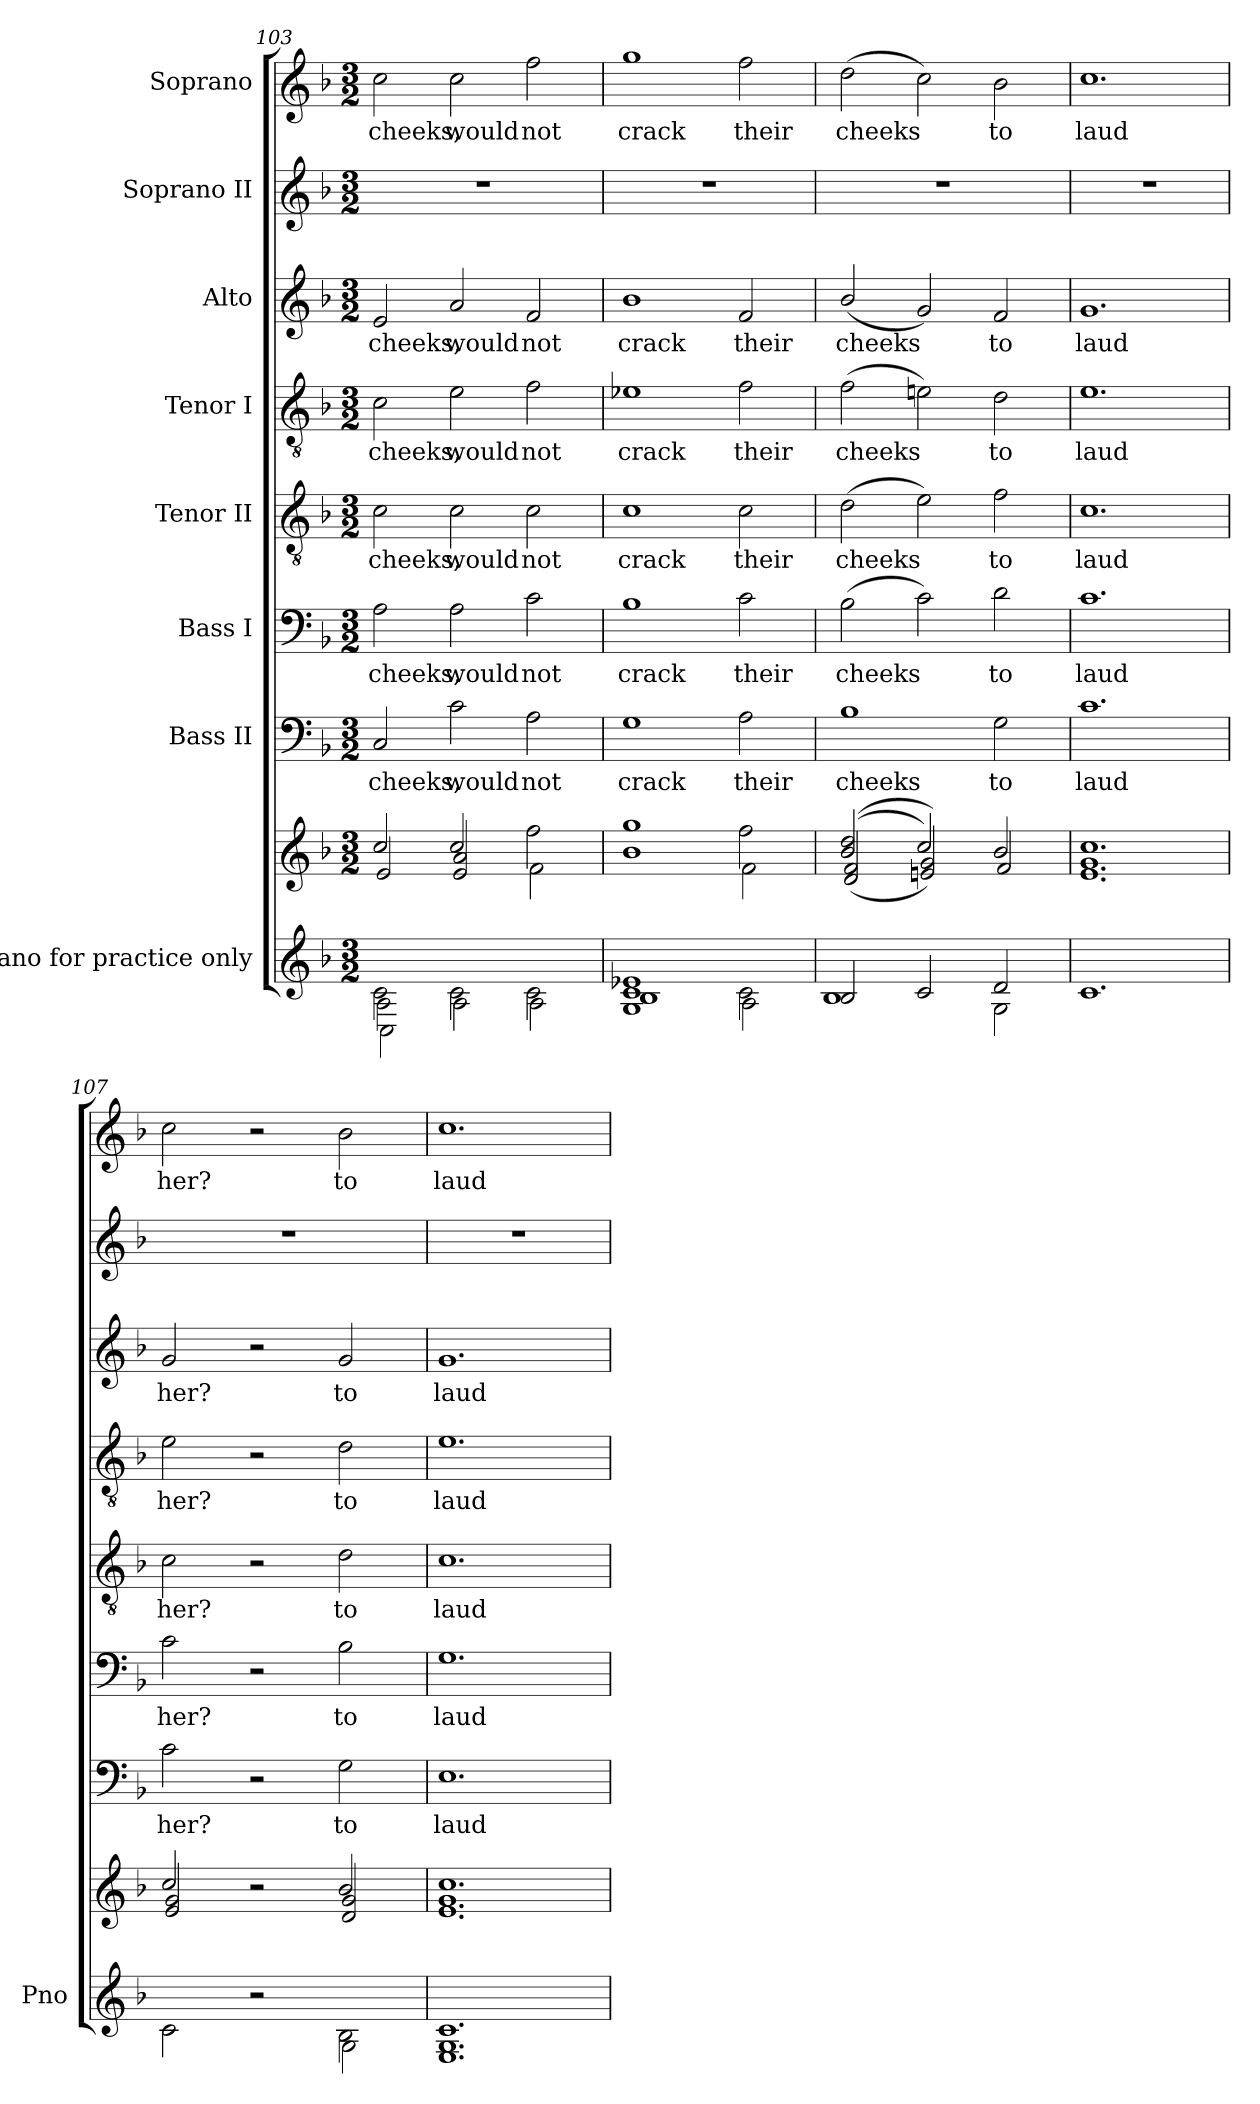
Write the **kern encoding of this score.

**kern	**kern	**kern	**text	**kern	**text	**kern	**text	**kern	**text	**kern	**text	**kern	**kern	**text
*part8	*part8	*part7	*part7	*part6	*part6	*part5	*part5	*part4	*part4	*part3	*part3	*part2	*part1	*part1
*staff9	*staff8	*staff7	*staff7	*staff6	*staff6	*staff5	*staff5	*staff4	*staff4	*staff3	*staff3	*staff2	*staff1	*staff1
*I"Piano for practice only	*	*I"Bass II	*	*I"Bass I	*	*I"Tenor II	*	*I"Tenor I	*	*I"Alto	*	*I"Soprano II	*I"Soprano	*
*I'Pno	*	*	*	*	*	*	*	*	*	*	*	*	*	*
*clefG2	*clefG2	*clefF4	*	*clefF4	*	*clefGv2	*	*clefGv2	*	*clefG2	*	*clefG2	*clefG2	*
*k[b-]	*k[b-]	*k[b-]	*	*k[b-]	*	*k[b-]	*	*k[b-]	*	*k[b-]	*	*k[b-]	*k[b-]	*
*M3/2	*M3/2	*M3/2	*	*M3/2	*	*M3/2	*	*M3/2	*	*M3/2	*	*M3/2	*M3/2	*
=103	=103	=103	=103	=103	=103	=103	=103	=103	=103	=103	=103	=103	=103	=103
*^	*^	*	*	*	*	*	*	*	*	*	*	*	*	*
*	*^	*	*	*	*	*	*	*	*	*	*	*	*	*	*	*
!	!	!	!	!	!	!LO:LY:b	!	!LO:LY:b	!	!LO:LY:b	!	!LO:LY:b	!	!LO:LY:b	!	!	!LO:LY:b
2c\	2A\	2C\	2cc/	2e/	2C/	cheeks,	2A\	cheeks,	2c\	cheeks,	2c\	cheeks,	2e/	cheeks,	1.r	2cc\	cheeks,
!	!	!	!	!	!	!LO:LY:b	!	!LO:LY:b	!	!LO:LY:b	!	!LO:LY:b	!	!LO:LY:b	!	!	!LO:LY:b
2c\	2A\	2ryy	2cc/	2e/ 2a/	2c\	would	2A\	would	2c\	would	2e\	would	2a/	would	.	2cc\	would
!	!	!	!	!	!	!LO:LY:b	!	!LO:LY:b	!	!LO:LY:b	!	!LO:LY:b	!	!LO:LY:b	!	!	!LO:LY:b
2c\	2ryy	2A\	2ff\	2f\	2A\	not	2c\	not	2c\	not	2f\	not	2f/	not	.	2ff\	not
!!LO:LB:g=z
=104	=104	=104	=104	=104	=104	=104	=104	=104	=104	=104	=104	=104	=104	=104	=104	=104	=104
*	*	*^	*	*	*	*	*	*	*	*	*	*	*	*	*	*	*
!	!	!	!	!	!	!	!LO:LY:b	!	!LO:LY:b	!	!LO:LY:b	!	!LO:LY:b	!	!LO:LY:b	!	!	!LO:LY:b
1e-X	1c	1B-	1G	1gg	1b-	1G	crack	1B-	crack	1c	crack	1e-X	crack	1b-	crack	1.r	1gg	crack
!	!	!	!	!	!	!	!LO:LY:b	!	!LO:LY:b	!	!LO:LY:b	!	!LO:LY:b	!	!LO:LY:b	!	!	!LO:LY:b
2c\	2A\	2ryy	2ryy	2ff\	2f\	2A\	their	2c\	their	2c\	their	2f\	their	2f/	their	.	2ff\	their
=105	=105	=105	=105	=105	=105	=105	=105	=105	=105	=105	=105	=105	=105	=105	=105	=105	=105	=105
!	!	!	!	!	!	!	!LO:LY:b	!	!LO:LY:b	!	!LO:LY:b	!	!LO:LY:b	!	!LO:LY:b	!	!	!LO:LY:b
*	*v	*v	*v	*	*	*	*	*	*	*	*	*	*	*	*	*	*	*
2B-/	1B-	((>2b-/ 2dd/	(<2d/ 2f/	1B-	cheeks	(2B-\	cheeks	(2d\	cheeks	(2f\	cheeks	(2b-/	cheeks	1.r	(2dd\	cheeks
2c/	.	2cc/)	2en/ 2g/))	.	.	2c\)	.	2e\)	.	2en\)	.	2g/)	.	.	2cc\)	.
!	!	!	!	!	!LO:LY:b	!	!LO:LY:b	!	!LO:LY:b	!	!LO:LY:b	!	!LO:LY:b	!	!	!LO:LY:b
2d/	2G\	2b-/	2f/	2G\	to	2d\	to	2f\	to	2d\	to	2f/	to	.	2b-\	to
=106	=106	=106	=106	=106	=106	=106	=106	=106	=106	=106	=106	=106	=106	=106	=106	=106
!	!	!	!	!	!LO:LY:b	!	!LO:LY:b	!	!LO:LY:b	!	!LO:LY:b	!	!LO:LY:b	!	!	!LO:LY:b
*v	*v	*	*	*	*	*	*	*	*	*	*	*	*	*	*	*
1.c	1.cc	1.e 1.g	1.c	laud	1.c	laud	1.c	laud	1.e	laud	1.g	laud	1.r	1.cc	laud
=107	=107	=107	=107	=107	=107	=107	=107	=107	=107	=107	=107	=107	=107	=107	=107
*^	*	*	*	*	*	*	*	*	*	*	*	*	*	*	*
!	!	!	!	!	!LO:LY:b	!	!LO:LY:b	!	!LO:LY:b	!	!LO:LY:b	!	!LO:LY:b	!	!	!LO:LY:b
2c\	1ryy	2cc/	2e/ 2g/	2c\	her?	2c\	her?	2c\	her?	2e\	her?	2g/	her?	1.r	2cc\	her?
2r	.	2r	2ryy	2r	.	2r	.	2r	.	2r	.	2r	.	.	2r	.
!	!	!	!	!	!LO:LY:b	!	!LO:LY:b	!	!LO:LY:b	!	!LO:LY:b	!	!LO:LY:b	!	!	!LO:LY:b
2B-\	2G\	2b-/	2d/ 2g/	2G\	to	2B-\	to	2d\	to	2d\	to	2g/	to	.	2b-\	to
=108	=108	=108	=108	=108	=108	=108	=108	=108	=108	=108	=108	=108	=108	=108	=108	=108
*	*^	*	*	*	*	*	*	*	*	*	*	*	*	*	*	*
!	!	!	!	!	!	!LO:LY:b	!	!LO:LY:b	!	!LO:LY:b	!	!LO:LY:b	!	!LO:LY:b	!	!	!LO:LY:b
1.c	1.G	1.E	1.cc	1.e 1.g	1.E	laud	1.G	laud	1.c	laud	1.e	laud	1.g	laud	1.r	1.cc	laud
*v	*v	*v	*	*	*	*	*	*	*	*	*	*	*	*	*	*	*
*	*v	*v	*	*	*	*	*	*	*	*	*	*	*	*	*
=	=	=	=	=	=	=	=	=	=	=	=	=	=	=
*-	*-	*-	*-	*-	*-	*-	*-	*-	*-	*-	*-	*-	*-	*-
